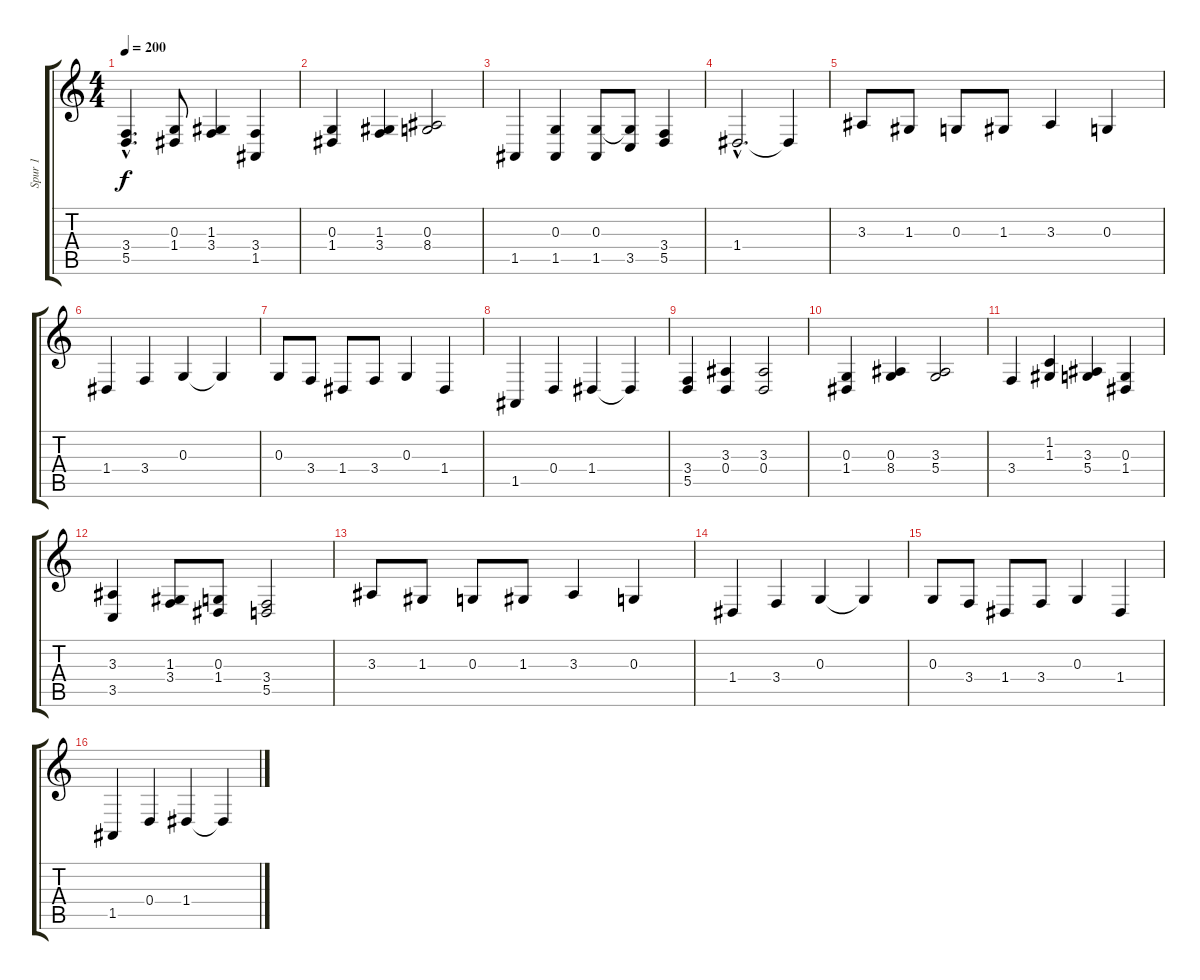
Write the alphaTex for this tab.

\track ("Spur 1" "Spur 1") {instrument brightacousticpiano}
\staff {score tabs}
\tuning (E4 B3 G3 D3 A2 E2) {hide}
\ts (4 4)
\tempo 200
\clef g2
\ks c
(3.4{hac} 5.5{hac}).4{d dy f} (0.3 1.4).8 (1.3 3.4).4 (3.4 1.5).4 |
(0.3 1.4).4 (1.3 3.4).4 (0.3 8.4).2 |
1.5.4 (0.3 1.5).4 (0.3 1.5).8 (0.3{t} 3.5).8 (3.4 5.5).4 |
1.4{hac}.2{d} 1.4{t}.4 |
3.3.8 1.3.8 0.3.8 1.3.8 3.3.4 0.3.4 |
1.4.4 3.4.4 0.3.4 0.3{t}.4 |
0.3.8 3.4.8 1.4.8 3.4.8 0.3.4 1.4.4 |
1.5.4 0.4.4 1.4.4 1.4{t}.4 |
(3.4 5.5).4 (3.3 0.4).4 (3.3 0.4).2 |
(0.3 1.4).4 (0.3 8.4).4 (3.3 5.4).2 |
3.4.4 (1.2 1.3).4 (3.3 5.4).4 (0.3 1.4).4 |
(3.3 3.5).4 (1.3 3.4).8 (0.3 1.4).8 (3.4 5.5).2 |
3.3.8 1.3.8 0.3.8 1.3.8 3.3.4 0.3.4 |
1.4.4 3.4.4 0.3.4 0.3{t}.4 |
0.3.8 3.4.8 1.4.8 3.4.8 0.3.4 1.4.4 |
1.5.4 0.4.4 1.4.4 1.4{t}.4
